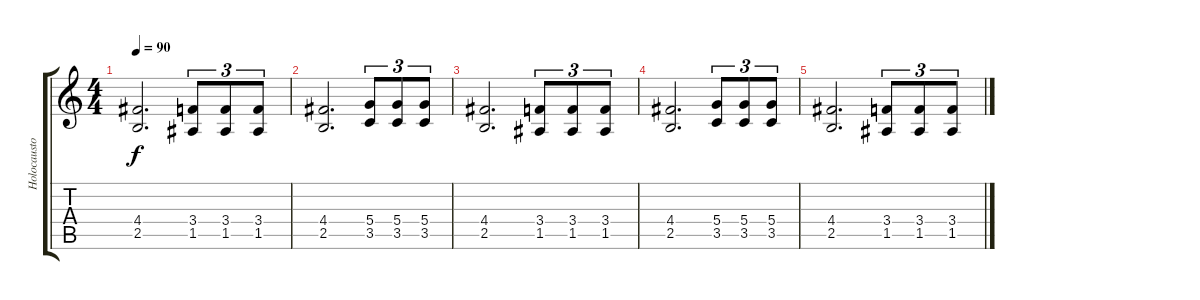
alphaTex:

\track ("Holocausto" "Holocausto") {instrument distortionguitar bank 1}
\staff {score tabs}
\tuning (E4 B3 G3 D3 A2 E2) {hide}
\ts (4 4)
\tempo 90
\clef g2
\ks c
(4.4 2.5).2{d dy f} (3.4 1.5).8{tu (3 2)} (3.4 1.5).8{tu (3 2)} (3.4 1.5).8{tu (3 2)} |
(4.4 2.5).2{d} (5.4 3.5).8{tu (3 2)} (5.4 3.5).8{tu (3 2)} (5.4 3.5).8{tu (3 2)} |
(4.4 2.5).2{d} (3.4 1.5).8{tu (3 2)} (3.4 1.5).8{tu (3 2)} (3.4 1.5).8{tu (3 2)} |
(4.4 2.5).2{d} (5.4 3.5).8{tu (3 2)} (5.4 3.5).8{tu (3 2)} (5.4 3.5).8{tu (3 2)} |
(4.4 2.5).2{d} (3.4 1.5).8{tu (3 2)} (3.4 1.5).8{tu (3 2)} (3.4 1.5).8{tu (3 2)}
